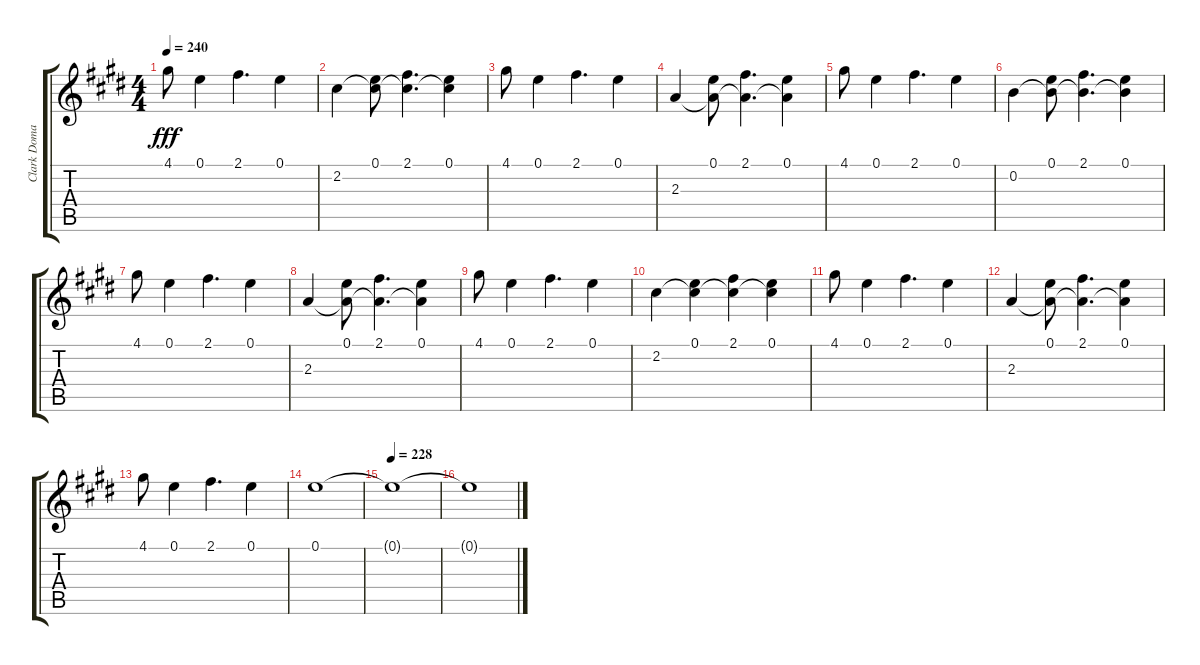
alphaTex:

\track ("Clark Domae" "Clark Doma") {instrument distortionguitar}
\staff {score tabs}
\tuning (E4 B3 G3 D3 A2 E2) {hide}
\ts (4 4)
\tempo 240
\clef g2
\ks c#minor
4.1.8{dy fff} 0.1.4 2.1.4{d} 0.1.4 |
\ks e
2.2.4 (0.1 2.2{t}).8 (2.1 2.2{t}).4{d} (0.1 2.2{t}).4 |
\ks c#minor
4.1.8 0.1.4 2.1.4{d} 0.1.4 |
2.3.4 (0.1 2.3{t}).8 (2.1 2.3{t}).4{d} (0.1 2.3{t}).4 |
4.1.8 0.1.4 2.1.4{d} 0.1.4 |
\ks e
0.2.4 (0.1 0.2{t}).8 (2.1 0.2{t}).4{d} (0.1 0.2{t}).4 |
\ks c#minor
4.1.8 0.1.4 2.1.4{d} 0.1.4 |
2.3.4 (0.1 2.3{t}).8 (2.1 2.3{t}).4{d} (0.1 2.3{t}).4 |
4.1.8 0.1.4 2.1.4{d} 0.1.4 |
\ks e
2.2.4 (0.1 2.2{t}).4 (2.1 2.2{t}).4 (0.1 2.2{t}).4 |
\ks c#minor
4.1.8 0.1.4 2.1.4{d} 0.1.4 |
2.3.4 (0.1 2.3{t}).8 (2.1 2.3{t}).4{d} (0.1 2.3{t}).4 |
4.1.8 0.1.4 2.1.4{d} 0.1.4 |
\ks e
0.1.1 |
\tempo 228
\ks c#minor
0.1{t}.1 |
0.1{t}.1
